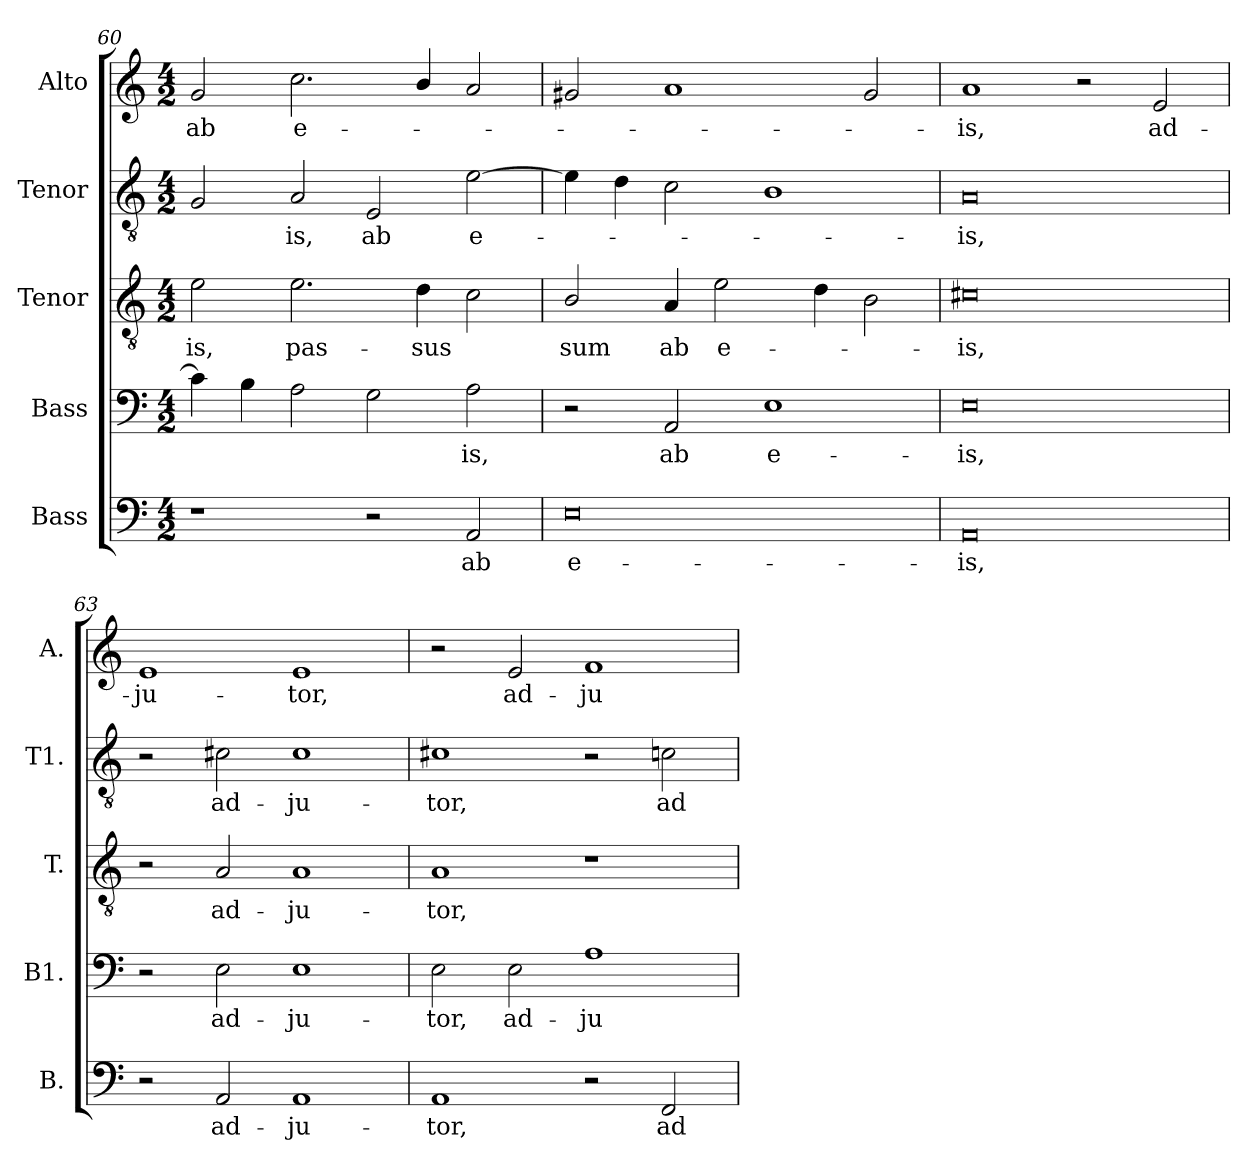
**kern	**text	**kern	**text	**kern	**text	**kern	**text	**kern	**text
*part5	*part5	*part4	*part4	*part3	*part3	*part2	*part2	*part1	*part1
*staff5	*staff5	*staff4	*staff4	*staff3	*staff3	*staff2	*staff2	*staff1	*staff1
*I"Bass	*	*I"Bass	*	*I"Tenor	*	*I"Tenor	*	*I"Alto	*
*I'B.	*	*I'B1.	*	*I'T.	*	*I'T1.	*	*I'A.	*
*clefF4	*	*clefF4	*	*clefGv2	*	*clefGv2	*	*clefG2	*
*	*	*	*	*ITrd7c12	*	*ITrd7c12	*	*	*
*k[]	*	*k[]	*	*k[]	*	*k[]	*	*k[]	*
*C:	*	*C:	*	*C:	*	*C:	*	*C:	*
*M4/2	*	*M4/2	*	*M4/2	*	*M4/2	*	*M4/2	*
=60	=60	=60	=60	=60	=60	=60	=60	=60	=60
!	!	!	!	!	!LO:LY:b:color=#000000	!	!	!	!
!	!	!	!	!	!	!	!	!	!LO:LY:b:color=#000000
1r	.	4ci\]	.	2Ei\	-is,	2GGi/	.	2gi/	ab
.	.	4Bi\	.	.	.	.	.	.	.
!	!	!	!	!	!LO:LY:b:color=#000000	!	!	!	!
!	!	!	!	!	!	!	!LO:LY:b:color=#000000	!	!
!	!	!	!	!	!	!	!	!	!LO:LY:b:color=#000000
.	.	2Ai\	.	2.Ei\	pas-	2AAi/	-is,	2.cci\	e-
!	!	!	!	!	!	!	!LO:LY:b:color=#000000	!	!
2r	.	2Gi\	.	.	.	2EEi/	ab	.	.
!	!	!	!	!	!LO:LY:b:color=#000000	!	!	!	!
.	.	.	.	4Di\	-sus	.	.	4bi/	.
!	!LO:LY:b:color=#000000	!	!	!	!	!	!	!	!
!	!	!	!LO:LY:b:color=#000000	!	!	!	!	!	!
!	!	!	!	!	!	!	!LO:LY:b:color=#000000	!	!
2AAi/	ab	2Ai\	-is,	2Ci\	.	[2Ei\	e-	2ai/	.
=61	=61	=61	=61	=61	=61	=61	=61	=61	=61
!	!LO:LY:b:color=#000000	!	!	!	!	!	!	!	!
!	!	!	!	!	!LO:LY:b:color=#000000	!	!	!	!
0Ei	e-	2r	.	2BBi/	sum	4Ei\]	.	2g#Xi/	.
.	.	.	.	.	.	4Di\	.	.	.
!	!	!	!LO:LY:b:color=#000000	!	!	!	!	!	!
!	!	!	!	!	!LO:LY:b:color=#000000	!	!	!	!
.	.	2AAi/	ab	4AAi/	ab	2Ci\	.	1ai	.
!	!	!	!	!	!LO:LY:b:color=#000000	!	!	!	!
.	.	.	.	2Ei\	e-	.	.	.	.
!	!	!	!LO:LY:b:color=#000000	!	!	!	!	!	!
.	.	1Ei	e-	.	.	1BBi	.	.	.
.	.	.	.	4Di\	.	.	.	.	.
.	.	.	.	2BBi\	.	.	.	2g#i/	.
=62	=62	=62	=62	=62	=62	=62	=62	=62	=62
!	!LO:LY:b:color=#000000	!	!	!	!	!	!	!	!
!	!	!	!LO:LY:b:color=#000000	!	!	!	!	!	!
!	!	!	!	!	!LO:LY:b:color=#000000	!	!	!	!
!	!	!	!	!	!	!	!LO:LY:b:color=#000000	!	!
!	!	!	!	!	!	!	!	!	!LO:LY:b:color=#000000
0AAi	-is,	0Ei	-is,	0C#Xi	-is,	0AAi	-is,	1ai	-is,
.	.	.	.	.	.	.	.	2r	.
!	!	!	!	!	!	!	!	!	!LO:LY:b:color=#000000
.	.	.	.	.	.	.	.	2ei/	ad-
=63	=63	=63	=63	=63	=63	=63	=63	=63	=63
!	!	!	!	!	!	!	!	!	!LO:LY:b:color=#000000
2r	.	2r	.	2r	.	2r	.	1ei	-ju-
!	!LO:LY:b:color=#000000	!	!	!	!	!	!	!	!
!	!	!	!LO:LY:b:color=#000000	!	!	!	!	!	!
!	!	!	!	!	!LO:LY:b:color=#000000	!	!	!	!
!	!	!	!	!	!	!	!LO:LY:b:color=#000000	!	!
2AAi/	ad-	2Ei\	ad-	2AAi/	ad-	2C#Xi\	ad-	.	.
!	!LO:LY:b:color=#000000	!	!	!	!	!	!	!	!
!	!	!	!LO:LY:b:color=#000000	!	!	!	!	!	!
!	!	!	!	!	!LO:LY:b:color=#000000	!	!	!	!
!	!	!	!	!	!	!	!LO:LY:b:color=#000000	!	!
!	!	!	!	!	!	!	!	!	!LO:LY:b:color=#000000
1AAi	-ju-	1Ei	-ju-	1AAi	-ju-	1C#i	-ju-	1ei	-tor,
=64	=64	=64	=64	=64	=64	=64	=64	=64	=64
!	!LO:LY:b:color=#000000	!	!	!	!	!	!	!	!
!	!	!	!LO:LY:b:color=#000000	!	!	!	!	!	!
!	!	!	!	!	!LO:LY:b:color=#000000	!	!	!	!
!	!	!	!	!	!	!	!LO:LY:b:color=#000000	!	!
1AAi	-tor,	2Ei\	-tor,	1AAi	-tor,	1C#Xi	-tor,	2r	.
!	!	!	!LO:LY:b:color=#000000	!	!	!	!	!	!
!	!	!	!	!	!	!	!	!	!LO:LY:b:color=#000000
.	.	2Ei\	ad-	.	.	.	.	2ei/	ad-
!	!	!	!LO:LY:b:color=#000000	!	!	!	!	!	!
!	!	!	!	!	!	!	!	!	!LO:LY:b:color=#000000
2r	.	1Ai	-ju-	1r	.	2r	.	1fi	-ju-
!	!LO:LY:b:color=#000000	!	!	!	!	!	!	!	!
!	!	!	!	!	!	!	!LO:LY:b:color=#000000	!	!
2FFi/	ad-	.	.	.	.	2Cni\	ad-	.	.
=	=	=	=	=	=	=	=	=	=
*-	*-	*-	*-	*-	*-	*-	*-	*-	*-
